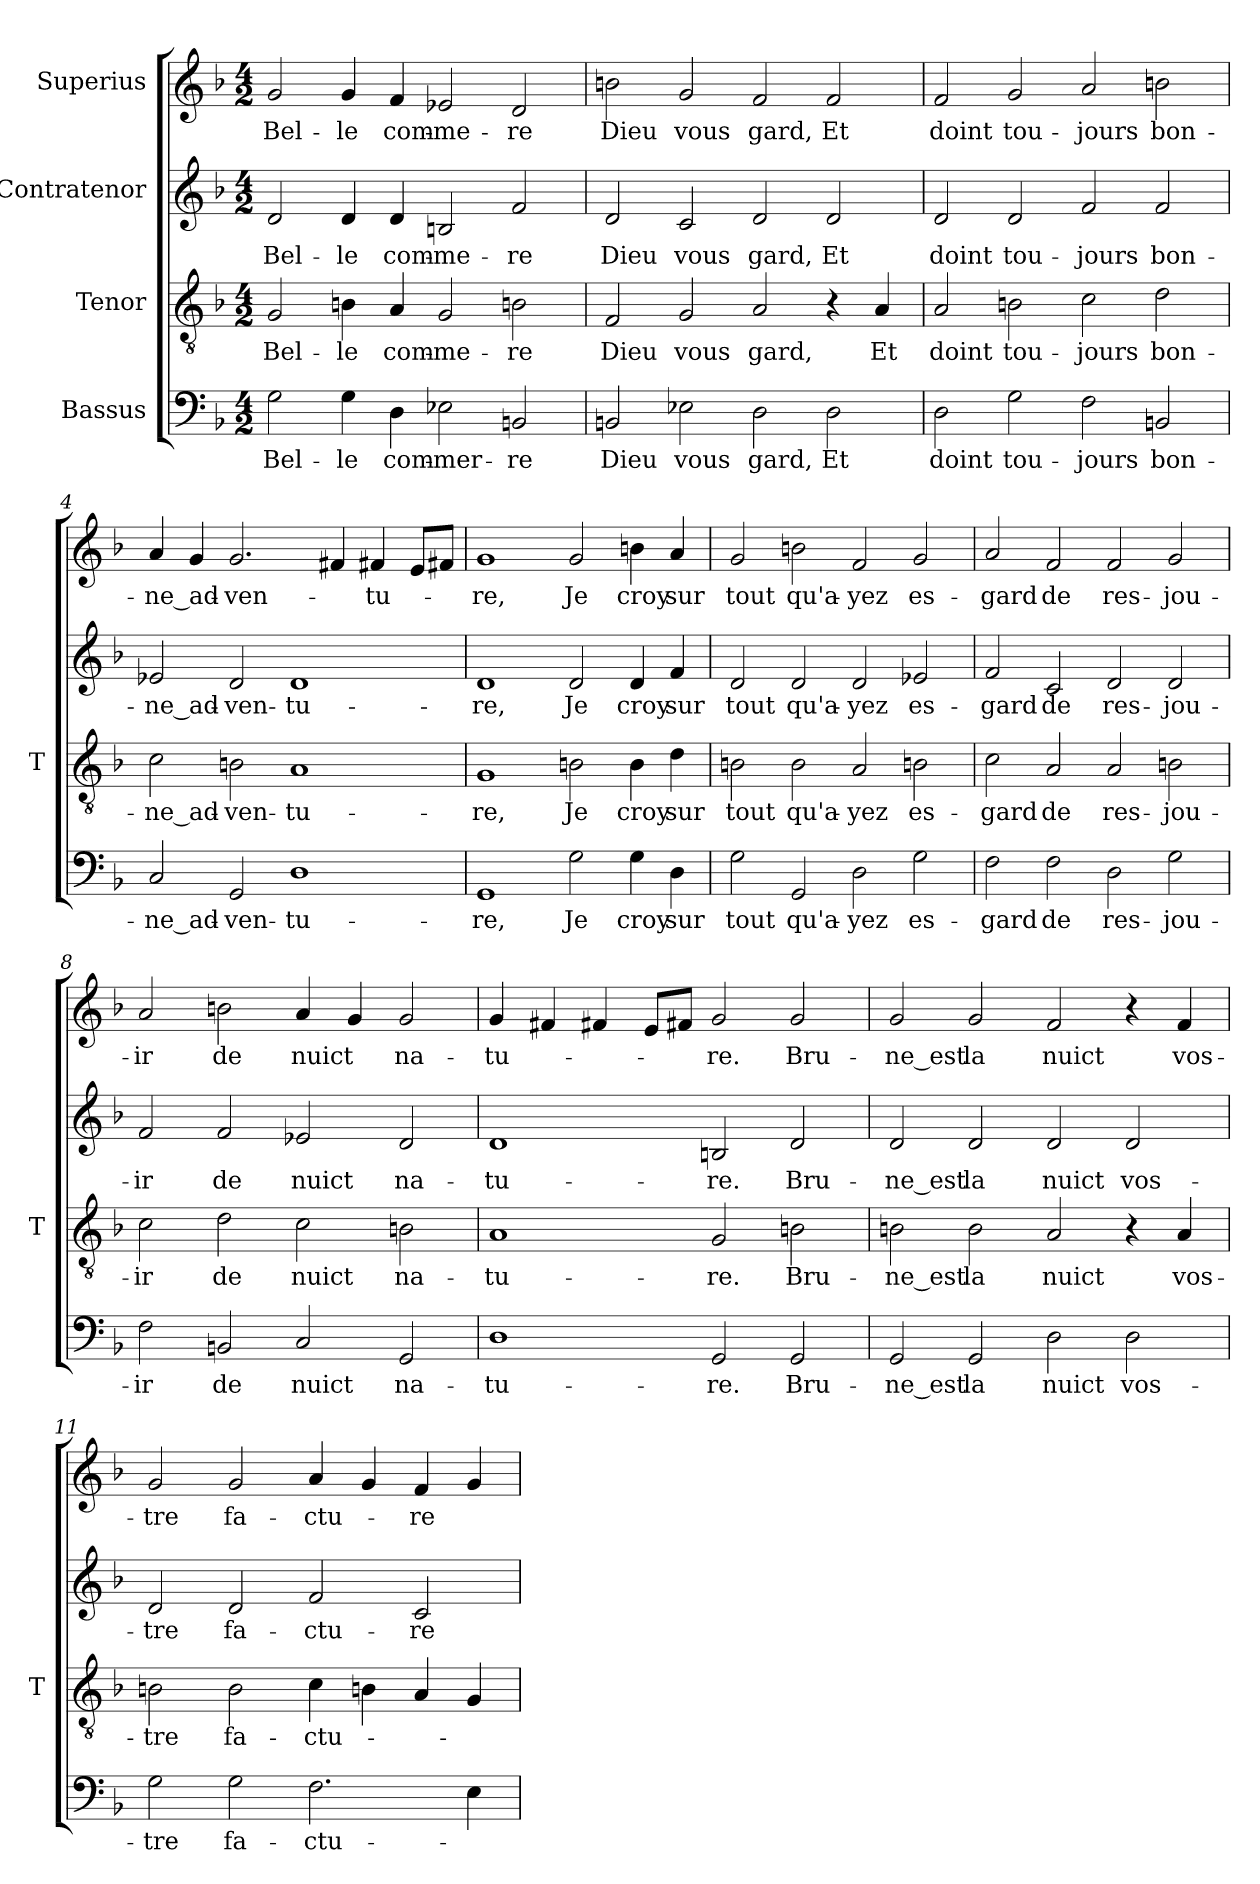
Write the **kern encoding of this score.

**kern	**text	**kern	**text	**kern	**text	**kern	**text
*part4	*part4	*part3	*part3	*part2	*part2	*part1	*part1
*staff4	*staff4	*staff3	*staff3	*staff2	*staff2	*staff1	*staff1
*I"Bassus	*	*I"Tenor	*	*I"Contratenor	*	*I"Superius	*
*	*	*I'T	*	*	*	*	*
*clefF4	*	*clefGv2	*	*clefG2	*	*clefG2	*
*k[b-]	*	*k[b-]	*	*k[b-]	*	*k[b-]	*
*M4/2	*	*M4/2	*	*M4/2	*	*M4/2	*
=1	=1	=1	=1	=1	=1	=1	=1
2G	Bel-	2G	Bel-	2d	Bel-	2g	Bel-
4G	-le	4Bn	-le	4d	-le	4g	-le
4D	com-	4A	com-	4d	com-	4f	com-
2E-X	mer-	2G	me-	2B	me-	2e-X	me-
2BB	-re	2Bn	-re	2f	-re	2d	-re
=2	=2	=2	=2	=2	=2	=2	=2
2BB	-Dieu	2F	-Dieu	2d	-Dieu	2b	-Dieu
2E-X	-vous	2G	-vous	2c	-vous	2g	-vous
2D	-gard,	2A	-gard,	2d	-gard,	2f	-gard,
2D	-Et	4r	.	2d	-Et	2f	-Et
.	.	4A	-Et	.	.	.	.
=3	=3	=3	=3	=3	=3	=3	=3
2D	-doint	2A	-doint	2d	-doint	2f	-doint
2G	tou-	2Bn	tou-	2d	tou-	2g	tou-
2F	-jours	2c	-jours	2f	-jours	2a	-jours
2BB	bon-	2d	bon-	2f	bon-	2b	bon-
=4	=4	=4	=4	=4	=4	=4	=4
2C	ne_ad-	2c	ne_ad-	2e-X	ne_ad-	4a	ne_ad-
.	.	.	.	.	.	4g	.
2GG	ven-	2Bn	ven-	2d	ven-	2.g	ven-
1D	tu-	1A	tu-	1d	tu-	.	.
.	.	.	.	.	.	4f#X	.
.	.	.	.	.	.	4f#X	tu-
.	.	.	.	.	.	8eL	.
.	.	.	.	.	.	8f#XJ	.
=5	=5	=5	=5	=5	=5	=5	=5
1GG	-re,	1G	-re,	1d	-re,	1g	-re,
2G	-Je	2Bn	-Je	2d	-Je	2g	-Je
4G	-croy	4B	-croy	4d	-croy	4b	-croy
4D	-sur	4d	-sur	4f	-sur	4a	-sur
=6	=6	=6	=6	=6	=6	=6	=6
2G	-tout	2Bn	-tout	2d	-tout	2g	-tout
2GG	qu'a-	2B	qu'a-	2d	qu'a-	2b	qu'a-
2D	-yez	2A	-yez	2d	-yez	2f	-yez
2G	es-	2Bn	es-	2e-X	es-	2g	es-
=7	=7	=7	=7	=7	=7	=7	=7
2F	-gard	2c	-gard	2f	-gard	2a	-gard
2F	-de	2A	-de	2c	-de	2f	-de
2D	res-	2A	res-	2d	res-	2f	res-
2G	jou-	2Bn	jou-	2d	jou-	2g	jou-
=8	=8	=8	=8	=8	=8	=8	=8
2F	-ir	2c	-ir	2f	-ir	2a	-ir
2BB	-de	2d	-de	2f	-de	2b	-de
2C	-nuict	2c	-nuict	2e-X	-nuict	4a	-nuict
.	.	.	.	.	.	4g	.
2GG	na-	2Bn	na-	2d	na-	2g	na-
=9	=9	=9	=9	=9	=9	=9	=9
1D	tu-	1A	tu-	1d	tu-	4g	tu-
.	.	.	.	.	.	4f#X	.
.	.	.	.	.	.	4f#X	.
.	.	.	.	.	.	8eL	.
.	.	.	.	.	.	8f#XJ	.
2GG	-re.	2G	-re.	2B	-re.	2g	-re.
2GG	Bru-	2Bn	Bru-	2d	Bru-	2g	Bru-
=10	=10	=10	=10	=10	=10	=10	=10
2GG	-ne_est	2Bn	-ne_est	2d	-ne_est	2g	-ne_est
2GG	-la	2B	-la	2d	-la	2g	-la
2D	-nuict	2A	-nuict	2d	-nuict	2f	-nuict
2D	vos-	4r	.	2d	vos-	4r	.
.	.	4A	vos-	.	.	4f	vos-
=11	=11	=11	=11	=11	=11	=11	=11
2G	-tre	2Bn	-tre	2d	-tre	2g	-tre
2G	fa-	2B	fa-	2d	fa-	2g	fa-
2.F	ctu-	4c	ctu-	2f	ctu-	4a	ctu-
.	.	4Bn	.	.	.	4g	.
.	.	4A	.	2c	-re	4f	-re
4E	.	4G	.	.	.	4g	.
=	=	=	=	=	=	=	=
*-	*-	*-	*-	*-	*-	*-	*-
